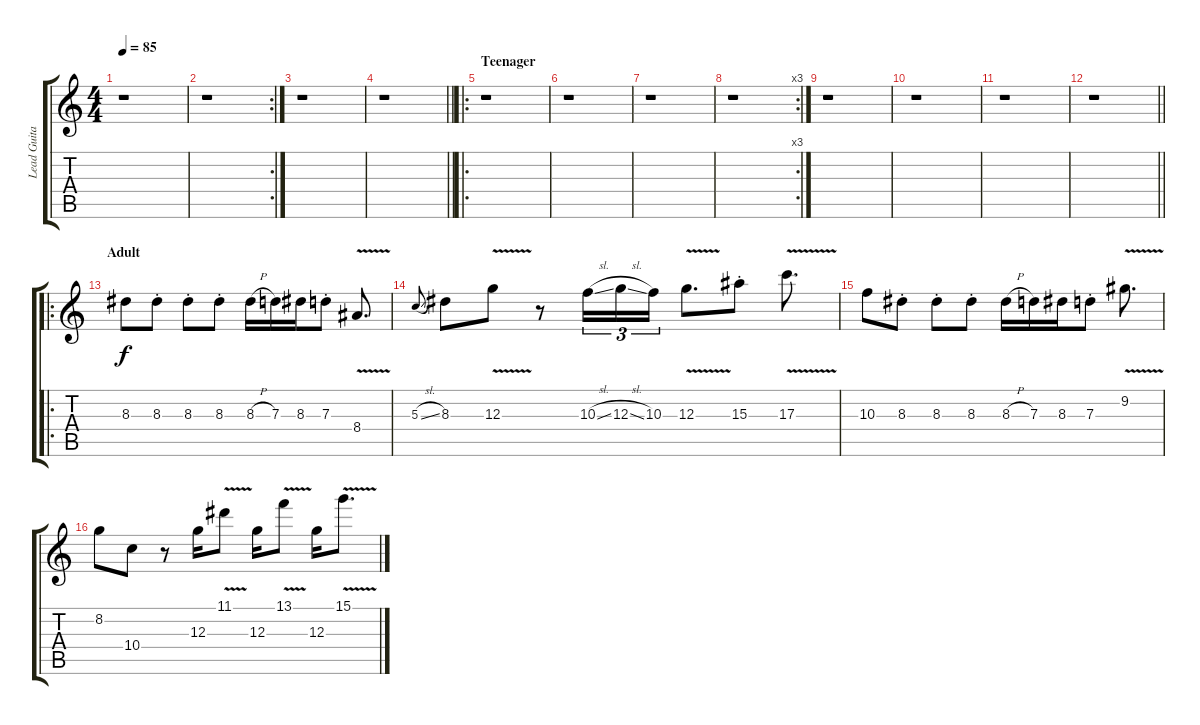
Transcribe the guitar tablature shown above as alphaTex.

\track ("Lead Guitar 2" "Lead Guita") {instrument distortionguitar}
\staff {score tabs}
\tuning (E4 B3 G3 D3 A2 E2) {hide}
\ts (4 4)
\tempo 85
\clef g2
\ks c
r.1{dy f} |
\rc 2
r.1 |
r.1 |
\barLineRight lightlight
r.1 |
\ro
\section ("" "Teenager")
r.1 |
r.1 |
r.1 |
\rc 3
r.1 |
r.1 |
r.1 |
r.1 |
\barLineRight lightlight
r.1 |
\ro
\section ("" "Adult")
8.3.8 8.3{st}.8 8.3{st}.8 8.3{st}.8 8.3{h}.16 7.3.16 8.3.16 7.3{st}.8 8.4{v}.8{d} |
5.3{sl}.8{gr onbeat} 8.3.8 12.3{v}.8 r.8 10.3{sl}.16{tu (3 2)} 12.3{sl}.16{tu (3 2)} 10.3.16{tu (3 2)} 12.3{v}.8{d} 15.3{st}.8 17.3{v}.8{d} |
10.3.8 8.3{st}.8 8.3{st}.8 8.3{st}.8 8.3{h}.16 7.3.16 8.3.16 7.3{st}.8 9.2{v}.8{d} |
8.2.8 10.4.8 r.8 12.3.16 11.1{v}.8 12.3.16 13.1{v}.8 12.3.16 15.1{v}.8{d}
